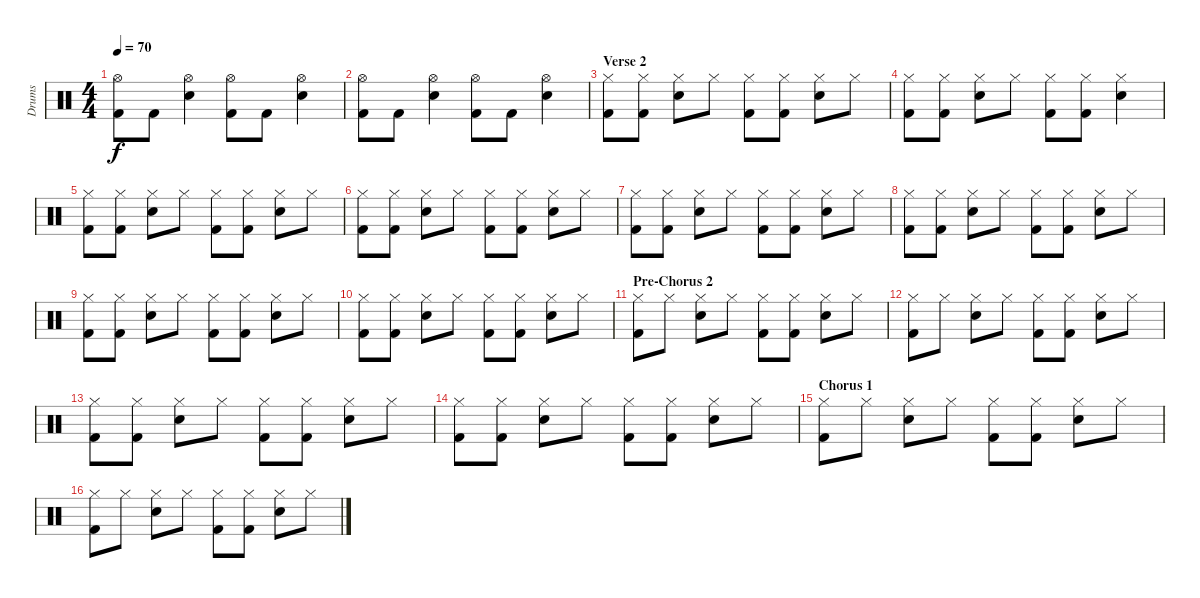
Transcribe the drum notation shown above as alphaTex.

\track ("Drums" "Drums") {instrument percussion}
\staff {score}
\articulation defaults
\ts (4 4)
\tempo 70
\clef neutral
\ks c
("Hi-Hat (open)" "Kick (hit) 2").8{dy f} "Kick (hit) 2".8 ("Hi-Hat (open)" "Electric Snare (hit)").4 ("Hi-Hat (open)" "Kick (hit) 2").8 "Kick (hit) 2".8 ("Hi-Hat (open)" "Electric Snare (hit)").4 |
("Hi-Hat (open)" "Kick (hit) 2").8 "Kick (hit) 2".8 ("Hi-Hat (open)" "Electric Snare (hit)").4 ("Hi-Hat (open)" "Kick (hit) 2").8 "Kick (hit) 2".8 ("Hi-Hat (open)" "Electric Snare (hit)").4 |
\section ("" "Verse 2")
("Hi-Hat (closed)" "Kick (hit) 2").8 ("Hi-Hat (closed)" "Kick (hit) 2").8 ("Hi-Hat (closed)" "Electric Snare (hit)").8 "Hi-Hat (closed)".8 ("Hi-Hat (closed)" "Kick (hit) 2").8 ("Hi-Hat (closed)" "Kick (hit) 2").8 ("Hi-Hat (closed)" "Electric Snare (hit)").8 "Hi-Hat (closed)".8 |
("Hi-Hat (closed)" "Kick (hit) 2").8 ("Hi-Hat (closed)" "Kick (hit) 2").8 ("Hi-Hat (closed)" "Electric Snare (hit)").8 "Hi-Hat (closed)".8 ("Hi-Hat (closed)" "Kick (hit) 2").8 ("Hi-Hat (closed)" "Kick (hit) 2").8 ("Hi-Hat (closed)" "Electric Snare (hit)").4 |
("Hi-Hat (closed)" "Kick (hit) 2").8 ("Hi-Hat (closed)" "Kick (hit) 2").8 ("Hi-Hat (closed)" "Electric Snare (hit)").8 "Hi-Hat (closed)".8 ("Hi-Hat (closed)" "Kick (hit) 2").8 ("Hi-Hat (closed)" "Kick (hit) 2").8 ("Hi-Hat (closed)" "Electric Snare (hit)").8 "Hi-Hat (closed)".8 |
("Hi-Hat (closed)" "Kick (hit) 2").8 ("Hi-Hat (closed)" "Kick (hit) 2").8 ("Hi-Hat (closed)" "Electric Snare (hit)").8 "Hi-Hat (closed)".8 ("Hi-Hat (closed)" "Kick (hit) 2").8 ("Hi-Hat (closed)" "Kick (hit) 2").8 ("Hi-Hat (closed)" "Electric Snare (hit)").8 "Hi-Hat (closed)".8 |
("Hi-Hat (closed)" "Kick (hit) 2").8 ("Hi-Hat (closed)" "Kick (hit) 2").8 ("Hi-Hat (closed)" "Electric Snare (hit)").8 "Hi-Hat (closed)".8 ("Hi-Hat (closed)" "Kick (hit) 2").8 ("Hi-Hat (closed)" "Kick (hit) 2").8 ("Hi-Hat (closed)" "Electric Snare (hit)").8 "Hi-Hat (closed)".8 |
("Hi-Hat (closed)" "Kick (hit) 2").8 ("Hi-Hat (closed)" "Kick (hit) 2").8 ("Hi-Hat (closed)" "Electric Snare (hit)").8 "Hi-Hat (closed)".8 ("Hi-Hat (closed)" "Kick (hit) 2").8 ("Hi-Hat (closed)" "Kick (hit) 2").8 ("Hi-Hat (closed)" "Electric Snare (hit)").8 "Hi-Hat (closed)".8 |
("Hi-Hat (closed)" "Kick (hit) 2").8 ("Hi-Hat (closed)" "Kick (hit) 2").8 ("Hi-Hat (closed)" "Electric Snare (hit)").8 "Hi-Hat (closed)".8 ("Hi-Hat (closed)" "Kick (hit) 2").8 ("Hi-Hat (closed)" "Kick (hit) 2").8 ("Hi-Hat (closed)" "Electric Snare (hit)").8 "Hi-Hat (closed)".8 |
("Hi-Hat (closed)" "Kick (hit) 2").8 ("Hi-Hat (closed)" "Kick (hit) 2").8 ("Hi-Hat (closed)" "Electric Snare (hit)").8 "Hi-Hat (closed)".8 ("Hi-Hat (closed)" "Kick (hit) 2").8 ("Hi-Hat (closed)" "Kick (hit) 2").8 ("Hi-Hat (closed)" "Electric Snare (hit)").8 "Hi-Hat (closed)".8 |
\section ("" "Pre-Chorus 2")
("Hi-Hat (closed)" "Kick (hit) 2").8 "Hi-Hat (closed)".8 ("Hi-Hat (closed)" "Electric Snare (hit)").8 "Hi-Hat (closed)".8 ("Hi-Hat (closed)" "Kick (hit) 2").8 ("Hi-Hat (closed)" "Kick (hit) 2").8 ("Hi-Hat (closed)" "Electric Snare (hit)").8 "Hi-Hat (closed)".8 |
("Hi-Hat (closed)" "Kick (hit) 2").8 "Hi-Hat (closed)".8 ("Hi-Hat (closed)" "Electric Snare (hit)").8 "Hi-Hat (closed)".8 ("Hi-Hat (closed)" "Kick (hit) 2").8 ("Hi-Hat (closed)" "Kick (hit) 2").8 ("Hi-Hat (closed)" "Electric Snare (hit)").8 "Hi-Hat (closed)".8 |
("Hi-Hat (closed)" "Kick (hit) 2").8 ("Hi-Hat (closed)" "Kick (hit) 2").8 ("Hi-Hat (closed)" "Electric Snare (hit)").8 "Hi-Hat (closed)".8 ("Hi-Hat (closed)" "Kick (hit) 2").8 ("Hi-Hat (closed)" "Kick (hit) 2").8 ("Hi-Hat (closed)" "Electric Snare (hit)").8 "Hi-Hat (closed)".8 |
("Hi-Hat (closed)" "Kick (hit) 2").8 ("Hi-Hat (closed)" "Kick (hit) 2").8 ("Hi-Hat (closed)" "Electric Snare (hit)").8 "Hi-Hat (closed)".8 ("Hi-Hat (closed)" "Kick (hit) 2").8 ("Hi-Hat (closed)" "Kick (hit) 2").8 ("Hi-Hat (closed)" "Electric Snare (hit)").8 "Hi-Hat (closed)".8 |
\section ("" "Chorus 1")
("Hi-Hat (closed)" "Kick (hit) 2").8 "Hi-Hat (closed)".8 ("Hi-Hat (closed)" "Electric Snare (hit)").8 "Hi-Hat (closed)".8 ("Hi-Hat (closed)" "Kick (hit) 2").8 ("Hi-Hat (closed)" "Kick (hit) 2").8 ("Hi-Hat (closed)" "Electric Snare (hit)").8 "Hi-Hat (closed)".8 |
("Hi-Hat (closed)" "Kick (hit) 2").8 "Hi-Hat (closed)".8 ("Hi-Hat (closed)" "Electric Snare (hit)").8 "Hi-Hat (closed)".8 ("Hi-Hat (closed)" "Kick (hit) 2").8 ("Hi-Hat (closed)" "Kick (hit) 2").8 ("Hi-Hat (closed)" "Electric Snare (hit)").8 "Hi-Hat (closed)".8
